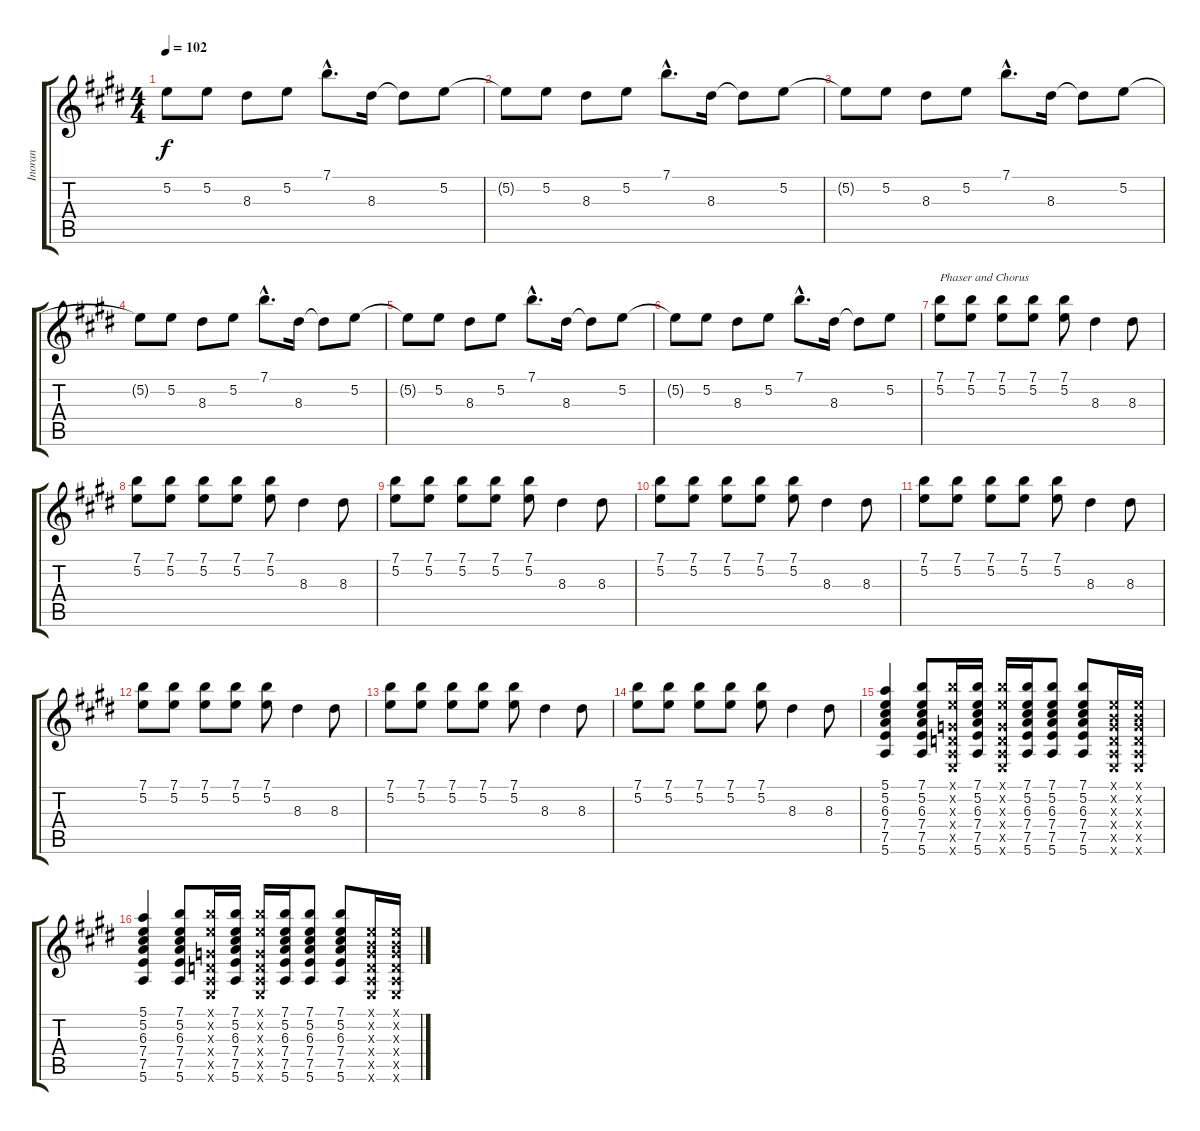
\track ("Inoran" "Inoran") {instrument electricguitarclean}
\staff {score tabs}
\tuning (E4 B3 G3 D3 A2 E2) {hide}
\ts (4 4)
\tempo 102
\clef g2
\ks e
5.2{t}.8{dy f} 5.2.8 8.3.8 5.2.8 7.1{hac}.8{d} 8.3.16 8.3{t}.8 5.2.8 |
5.2{t}.8 5.2.8 8.3.8 5.2.8 7.1{hac}.8{d} 8.3.16 8.3{t}.8 5.2.8 |
5.2{t}.8 5.2.8 8.3.8 5.2.8 7.1{hac}.8{d} 8.3.16 8.3{t}.8 5.2.8 |
5.2{t}.8 5.2.8 8.3.8 5.2.8 7.1{hac}.8{d} 8.3.16 8.3{t}.8 5.2.8 |
5.2{t}.8 5.2.8 8.3.8 5.2.8 7.1{hac}.8{d} 8.3.16 8.3{t}.8 5.2.8 |
5.2{t}.8 5.2.8 8.3.8 5.2.8 7.1{hac}.8{d} 8.3.16 8.3{t}.8 5.2.8 |
(7.1 5.2).8{txt "Phaser and Chorus"} (7.1 5.2).8 (7.1 5.2).8 (7.1 5.2).8 (7.1 5.2).8 8.3.4 8.3.8 |
(7.1 5.2).8 (7.1 5.2).8 (7.1 5.2).8 (7.1 5.2).8 (7.1 5.2).8 8.3.4 8.3.8 |
(7.1 5.2).8 (7.1 5.2).8 (7.1 5.2).8 (7.1 5.2).8 (7.1 5.2).8 8.3.4 8.3.8 |
(7.1 5.2).8 (7.1 5.2).8 (7.1 5.2).8 (7.1 5.2).8 (7.1 5.2).8 8.3.4 8.3.8 |
(7.1 5.2).8 (7.1 5.2).8 (7.1 5.2).8 (7.1 5.2).8 (7.1 5.2).8 8.3.4 8.3.8 |
(7.1 5.2).8 (7.1 5.2).8 (7.1 5.2).8 (7.1 5.2).8 (7.1 5.2).8 8.3.4 8.3.8 |
(7.1 5.2).8 (7.1 5.2).8 (7.1 5.2).8 (7.1 5.2).8 (7.1 5.2).8 8.3.4 8.3.8 |
(7.1 5.2).8 (7.1 5.2).8 (7.1 5.2).8 (7.1 5.2).8 (7.1 5.2).8 8.3.4 8.3.8 |
(5.1 5.2 6.3 7.4 7.5 5.6).4{volume 10 instrument distortionguitar} (7.1 5.2 6.3 7.4 7.5 5.6).8 (7.1{x} 5.2{x} 0.3{x} 0.4{x} 0.5{x} 0.6{x}).16 (7.1 5.2 6.3 7.4 7.5 5.6).16 (7.1{x} 5.2{x} 0.3{x} 0.4{x} 0.5{x} 0.6{x}).16 (7.1 5.2 6.3 7.4 7.5 5.6).16 (7.1 5.2 6.3 7.4 7.5 5.6).8 (7.1 5.2 6.3 7.4 7.5 5.6).8 (0.1{x} 0.2{x} 0.3{x} 0.4{x} 0.5{x} 0.6{x}).16 (0.1{x} 0.2{x} 0.3{x} 0.4{x} 0.5{x} 0.6{x}).16 |
(5.1 5.2 6.3 7.4 7.5 5.6).4 (7.1 5.2 6.3 7.4 7.5 5.6).8 (7.1{x} 5.2{x} 0.3{x} 0.4{x} 0.5{x} 0.6{x}).16 (7.1 5.2 6.3 7.4 7.5 5.6).16 (7.1{x} 5.2{x} 0.3{x} 0.4{x} 0.5{x} 0.6{x}).16 (7.1 5.2 6.3 7.4 7.5 5.6).16 (7.1 5.2 6.3 7.4 7.5 5.6).8 (7.1 5.2 6.3 7.4 7.5 5.6).8 (0.1{x} 0.2{x} 0.3{x} 0.4{x} 0.5{x} 0.6{x}).16 (0.1{x} 0.2{x} 0.3{x} 0.4{x} 0.5{x} 0.6{x}).16
